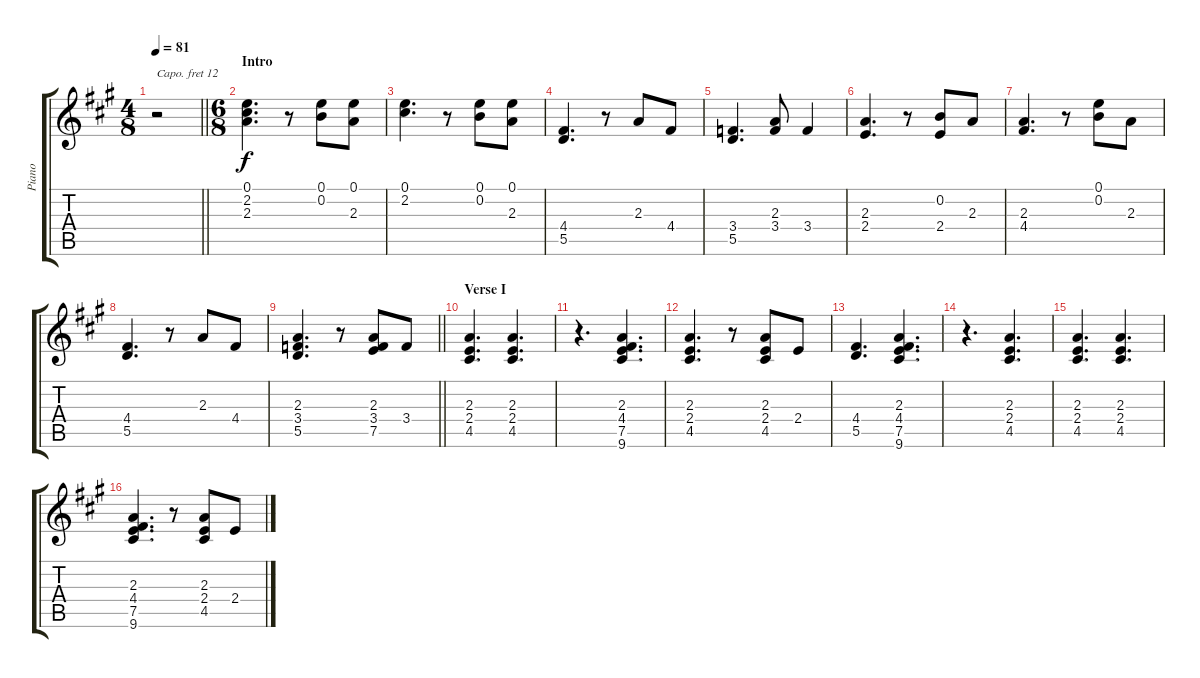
\track ("Piano" "Piano") {instrument brightacousticpiano}
\staff {score tabs}
\capo 12
\tuning (E4 B3 G3 D3 A2 E2) {hide}
\ts (4 8)
\tempo 81
\clef g2
\barLineRight lightlight
\ks a
r.2{dy f instrument brightacousticpiano} |
\ts (6 8)
\section ("" "Intro")
(0.1 2.2 2.3).4{d} r.8 (0.1 0.2).8 (0.1 2.3).8 |
(0.1 2.2).4{d} r.8 (0.1 0.2).8 (0.1 2.3).8 |
(4.4 5.5).4{d} r.8 2.3.8 4.4.8 |
(3.4 5.5).4{d} (2.3 3.4).8 3.4.4 |
(2.3 2.4).4{d} r.8 (0.2 2.4).8 2.3.8 |
(2.3 4.4).4{d} r.8 (0.1 0.2).8 2.3.8 |
(4.4 5.5).4{d} r.8 2.3.8 4.4.8 |
\barLineRight lightlight
(2.3 3.4 5.5).4{d} r.8 (2.3 3.4 7.5).8 3.4.8 |
\section ("" "Verse I")
(2.3 2.4 4.5).4{d} (2.3 2.4 4.5).4{d} |
r.4{d} (2.3 4.4 7.5 9.6).4{d} |
(2.3 2.4 4.5).4{d} r.8 (2.3 2.4 4.5).8 2.4.8 |
(4.4 5.5).4{d} (2.3 4.4 7.5 9.6).4{d} |
r.4{d} (2.3 2.4 4.5).4{d} |
(2.3 2.4 4.5).4{d} (2.3 2.4 4.5).4{d} |
(2.3 4.4 7.5 9.6).4{d} r.8 (2.3 2.4 4.5).8 2.4.8
